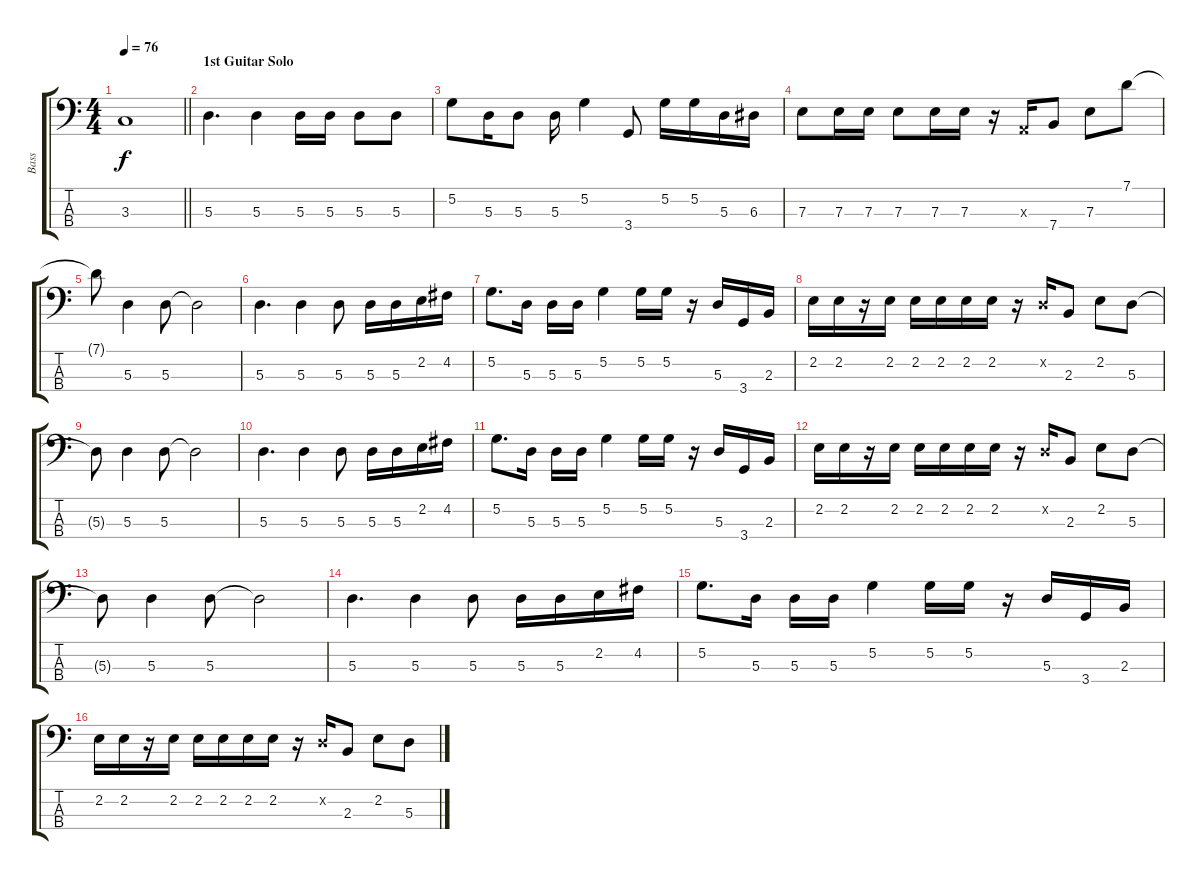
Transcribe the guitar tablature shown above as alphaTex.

\track ("Bass" "Bass") {instrument electricbassfinger}
\staff {score tabs}
\tuning (G2 D2 A1 E1) {hide}
\ts (4 4)
\tempo 76
\clef f4
\barLineRight lightlight
\ks c
3.3.1{dy f} |
\section ("" "1st Guitar Solo")
5.3.4{d} 5.3.4 5.3.16 5.3.16 5.3.8 5.3.8 |
5.2.8 5.3.16 5.3.8 5.3.16 5.2.4 3.4.8 5.2.16 5.2.16 5.3.16 6.3.16 |
7.3.8 7.3.16 7.3.16 7.3.8 7.3.16 7.3.16 r.16 0.3{x}.16 7.4.8 7.3.8 7.1.8 |
7.1{t}.8 5.3.4 5.3.8 5.3{t}.2 |
5.3.4{d} 5.3.4 5.3.8 5.3.16 5.3.16 2.2.16 4.2.16 |
5.2.8{d} 5.3.16 5.3.16 5.3.16 5.2.4 5.2.16 5.2.16 r.16 5.3.16 3.4.16 2.3.16 |
2.2.16 2.2.16 r.16 2.2.16 2.2.16 2.2.16 2.2.16 2.2.16 r.16 0.2{x}.16 2.3.8 2.2.8 5.3.8 |
5.3{t}.8 5.3.4 5.3.8 5.3{t}.2 |
5.3.4{d} 5.3.4 5.3.8 5.3.16 5.3.16 2.2.16 4.2.16 |
5.2.8{d} 5.3.16 5.3.16 5.3.16 5.2.4 5.2.16 5.2.16 r.16 5.3.16 3.4.16 2.3.16 |
2.2.16 2.2.16 r.16 2.2.16 2.2.16 2.2.16 2.2.16 2.2.16 r.16 0.2{x}.16 2.3.8 2.2.8 5.3.8 |
5.3{t}.8 5.3.4 5.3.8 5.3{t}.2 |
5.3.4{d} 5.3.4 5.3.8 5.3.16 5.3.16 2.2.16 4.2.16 |
5.2.8{d} 5.3.16 5.3.16 5.3.16 5.2.4 5.2.16 5.2.16 r.16 5.3.16 3.4.16 2.3.16 |
2.2.16 2.2.16 r.16 2.2.16 2.2.16 2.2.16 2.2.16 2.2.16 r.16 0.2{x}.16 2.3.8 2.2.8 5.3.8
